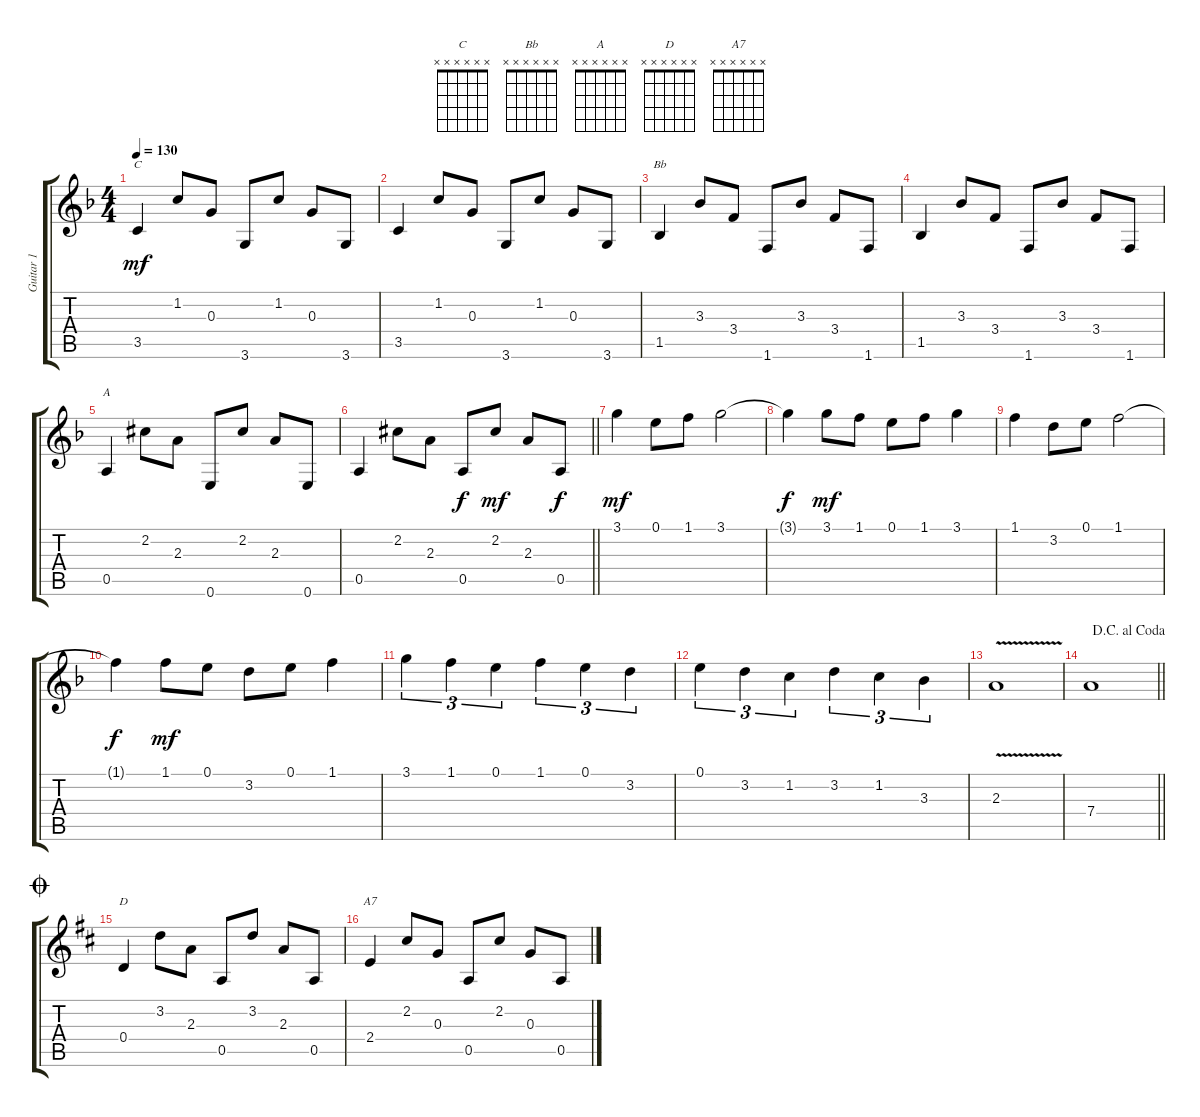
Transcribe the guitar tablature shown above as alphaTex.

\track ("Guitar 1" "Guitar 1") {instrument acousticguitarnylon}
\staff {score tabs}
\tuning (E4 B3 G3 D3 A2 E2) {hide}
\chord ("C" x x x x x x)
\chord ("Bb" x x x x x x)
\chord ("A" x x x x x x)
\chord ("D" x x x x x x)
\chord ("A7" x x x x x x)
\ts (4 4)
\tempo 130
\clef g2
\ks f
3.5.4{ch "C" dy mf} 1.2.8 0.3.8 3.6.8 1.2.8 0.3.8 3.6.8 |
3.5.4 1.2.8 0.3.8 3.6.8 1.2.8 0.3.8 3.6.8 |
1.5.4{ch "Bb"} 3.3.8 3.4.8 1.6.8 3.3.8 3.4.8 1.6.8 |
1.5.4 3.3.8 3.4.8 1.6.8 3.3.8 3.4.8 1.6.8 |
0.5.4{ch "A"} 2.2{acc #}.8 2.3.8 0.6.8 2.2{acc #}.8 2.3.8 0.6.8 |
\barLineRight lightlight
0.5.4 2.2{acc #}.8 2.3.8 0.5.8{dy f} 2.2{acc #}.8{dy mf} 2.3.8 0.5.8{dy f} |
3.1.4{dy mf} 0.1.8 1.1.8 3.1.2 |
3.1{t}.4{dy f} 3.1.8{dy mf} 1.1.8 0.1.8 1.1.8 3.1.4 |
1.1.4 3.2.8 0.1.8 1.1.2 |
1.1{t}.4{dy f} 1.1.8{dy mf} 0.1.8 3.2.8 0.1.8 1.1.4 |
3.1.4{tu (3 2)} 1.1.4{tu (3 2)} 0.1.4{tu (3 2)} 1.1.4{tu (3 2)} 0.1.4{tu (3 2)} 3.2.4{tu (3 2)} |
0.1.4{tu (3 2)} 3.2.4{tu (3 2)} 1.2.4{tu (3 2)} 3.2.4{tu (3 2)} 1.2.4{tu (3 2)} 3.3.4{tu (3 2)} |
2.3{v}.1 |
\jump dacapoalcoda
\barLineRight lightlight
7.4.1 |
\jump coda
\ks d
0.4.4{ch "D"} 3.2.8 2.3.8 0.5.8 3.2.8 2.3.8 0.5.8 |
2.4.4{ch "A7"} 2.2.8 0.3.8 0.5.8 2.2.8 0.3.8 0.5.8
